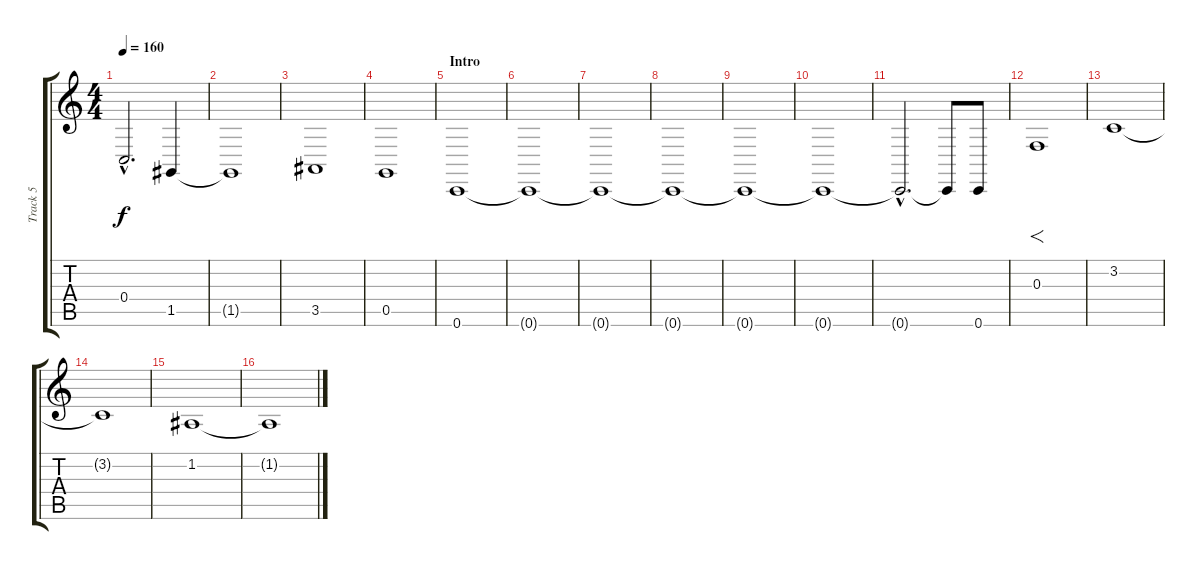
\track ("Track 5" "Track 5") {instrument synthstrings1}
\staff {score tabs}
\tuning (D4 A3 F3 C3 G2 C2) {hide}
\ts (4 4)
\tempo 160
\clef g2
\ks c
0.4{hac}.2{d dy f instrument synthstrings1} 1.5.4 |
1.5{t}.1 |
3.5.1 |
0.5.1 |
\section ("" "Intro")
0.6.1{volume 9} |
0.6{t}.1{volume 8} |
0.6{t}.1{volume 7} |
0.6{t}.1{volume 6} |
0.6{t}.1{volume 7} |
0.6{t}.1{volume 8} |
0.6{hac t}.2{d volume 9} 0.6{t}.8 0.6.8 |
0.3.1{f} |
3.2.1 |
3.2{t}.1 |
1.2.1 |
1.2{t}.1
